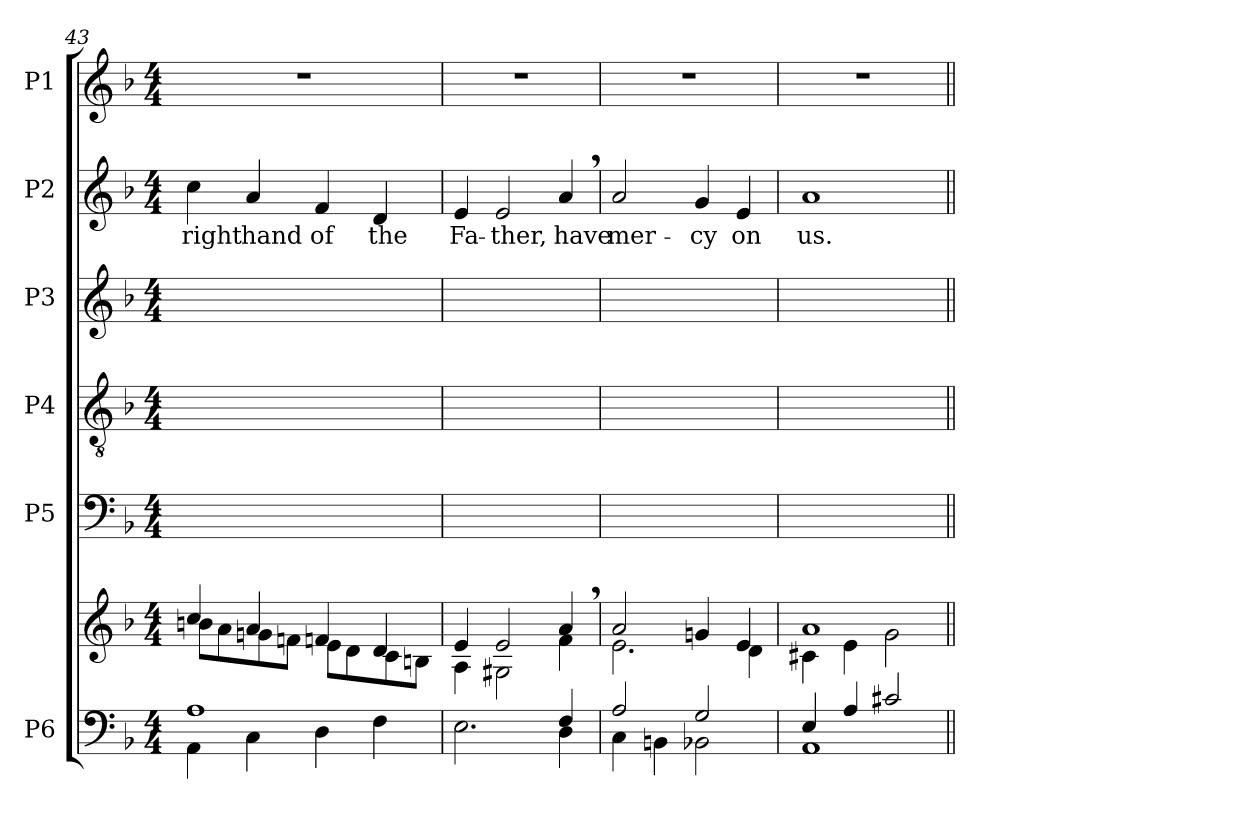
**kern	**kern	**kern	**text	**kern	**kern	**kern	**text	**kern
*part6	*part6	*part5	*part5	*part4	*part3	*part2	*part2	*part1
*staff7	*staff6	*staff5	*staff5	*staff4	*staff3	*staff2	*staff2	*staff1
*I"P6	*	*I"P5	*	*I"P4	*I"P3	*I"P2	*	*I"P1
!!LO:PB:g=z
*clefF4	*clefG2	*clefF4	*	*clefGv2	*clefG2	*clefG2	*	*clefG2
*	*	*	*	*ITrd7c12	*	*	*	*
*k[b-]	*k[b-]	*k[b-]	*	*k[b-]	*k[b-]	*k[b-]	*	*k[b-]
*d:	*d:	*d:	*	*d:	*d:	*d:	*	*d:
*M4/4	*M4/4	*M4/4	*	*M4/4	*M4/4	*M4/4	*	*M4/4
=43	=43	=43	=43	=43	=43	=43	=43	=43
*^	*^	*	*	*	*	*	*	*
!	!	!	!	!	!LO:LY:b:color=#000000	!	!	!	!	!
!	!	!	!	!	!	!	!	!	!LO:LY:b:color=#000000	!
1Ai	4AAi\	4cci/	8bni\L	4ci\yy	right	1ryy	1ryy	4cci\	right	1r
.	.	.	8ai\	.	.	.	.	.	.	.
!	!	!	!	!	!LO:LY:b:color=#000000	!	!	!	!	!
!	!	!	!	!	!	!	!	!	!LO:LY:b:color=#000000	!
.	4Ci\	4ai/	8gni\	4Ai\yy	hand	.	.	4ai/	hand	.
.	.	.	8fni\J	.	.	.	.	.	.	.
!	!	!	!	!	!LO:LY:b:color=#000000	!	!	!	!	!
!	!	!	!	!	!	!	!	!	!LO:LY:b:color=#000000	!
.	4Di\	4fni/	8ei\L	4Fi\yy	of	.	.	4fi/	of	.
.	.	.	8di\	.	.	.	.	.	.	.
!	!	!	!	!	!LO:LY:b:color=#000000	!	!	!	!	!
!	!	!	!	!	!	!	!	!	!LO:LY:b:color=#000000	!
.	4Fi\	4di/	8ci\	4Di\yy	the	.	.	4di/	the	.
.	.	.	8Bni\J	.	.	.	.	.	.	.
=44	=44	=44	=44	=44	=44	=44	=44	=44	=44	=44
!	!	!	!	!	!LO:LY:b:color=#000000	!	!	!	!	!
!	!	!	!	!	!	!	!	!	!LO:LY:b:color=#000000	!
2.Ei\	2.ryy	4ei/	4Ai\	4Ei\yy	Fa-	1ryy	1ryy	4ei/	Fa-	1r
!	!	!	!	!	!LO:LY:b:color=#000000	!	!	!	!	!
!	!	!	!	!	!	!	!	!	!LO:LY:b:color=#000000	!
.	.	2ei/	2G#Xi\	2Ei\yy	-ther,	.	.	2ei/	-ther,	.
!	!	!	!	!	!LO:LY:b:color=#000000	!	!	!	!	!
!	!	!	!	!	!	!	!	!	!LO:LY:b:color=#000000	!
4Fi/	4Di\	4a,i/	4fi\	4A,i\yy	have	.	.	4a,i/	have	.
=45	=45	=45	=45	=45	=45	=45	=45	=45	=45	=45
!	!	!	!	!	!LO:LY:b:color=#000000	!	!	!	!	!
!	!	!	!	!	!	!	!	!	!LO:LY:b:color=#000000	!
2Ai/	4Ci\	2ai/	2.ei\	2Ai\yy	mer-	1ryy	1ryy	2ai/	mer-	1r
.	4BBni\	.	.	.	.	.	.	.	.	.
!	!	!	!	!	!LO:LY:b:color=#000000	!	!	!	!	!
!	!	!	!	!	!	!	!	!	!LO:LY:b:color=#000000	!
2Gi/	2BB-Xi\	4gni/	.	4Gi\yy	-cy	.	.	4gi/	-cy	.
!	!	!	!	!	!LO:LY:b:color=#000000	!	!	!	!	!
!	!	!	!	!	!	!	!	!	!LO:LY:b:color=#000000	!
.	.	4ei/	4di\	4Ei\yy	on	.	.	4ei/	on	.
=46	=46	=46	=46	=46	=46	=46	=46	=46	=46	=46
!	!	!	!	!	!LO:LY:b:color=#000000	!	!	!	!	!
!	!	!	!	!	!	!	!	!	!LO:LY:b:color=#000000	!
4Ei/	1AAi	1ai	4c#Xi\	1Aiyy	us.	1ryy	1ryy	1ai	us.	1r
4Ai/	.	.	4ei\	.	.	.	.	.	.	.
2c#Xi/	.	.	2gi\	.	.	.	.	.	.	.
*v	*v	*	*	*	*	*	*	*	*	*
*	*v	*v	*	*	*	*	*	*	*
=||	=||	=||	=||	=||	=||	=||	=||	=||
*-	*-	*-	*-	*-	*-	*-	*-	*-
